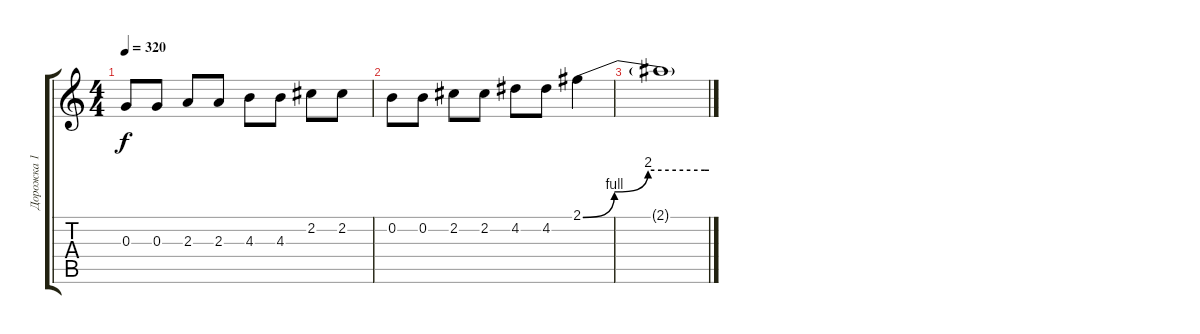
\track ("Дорожка 1" "Дорожка 1") {instrument distortionguitar}
\staff {score tabs}
\tuning (E4 B3 G3 D3 A2 E2) {hide}
\ts (4 4)
\tempo 320
\clef g2
\ks c
0.3.8{dy f} 0.3.8 2.3.8 2.3.8 4.3.8 4.3.8 2.2.8 2.2.8 |
0.2.8 0.2.8 2.2.8 2.2.8 4.2.8 4.2.8 2.1{be (custom 0 0 15 4 31 8 58 8 60 8)}.4 |
2.1{t}.1
